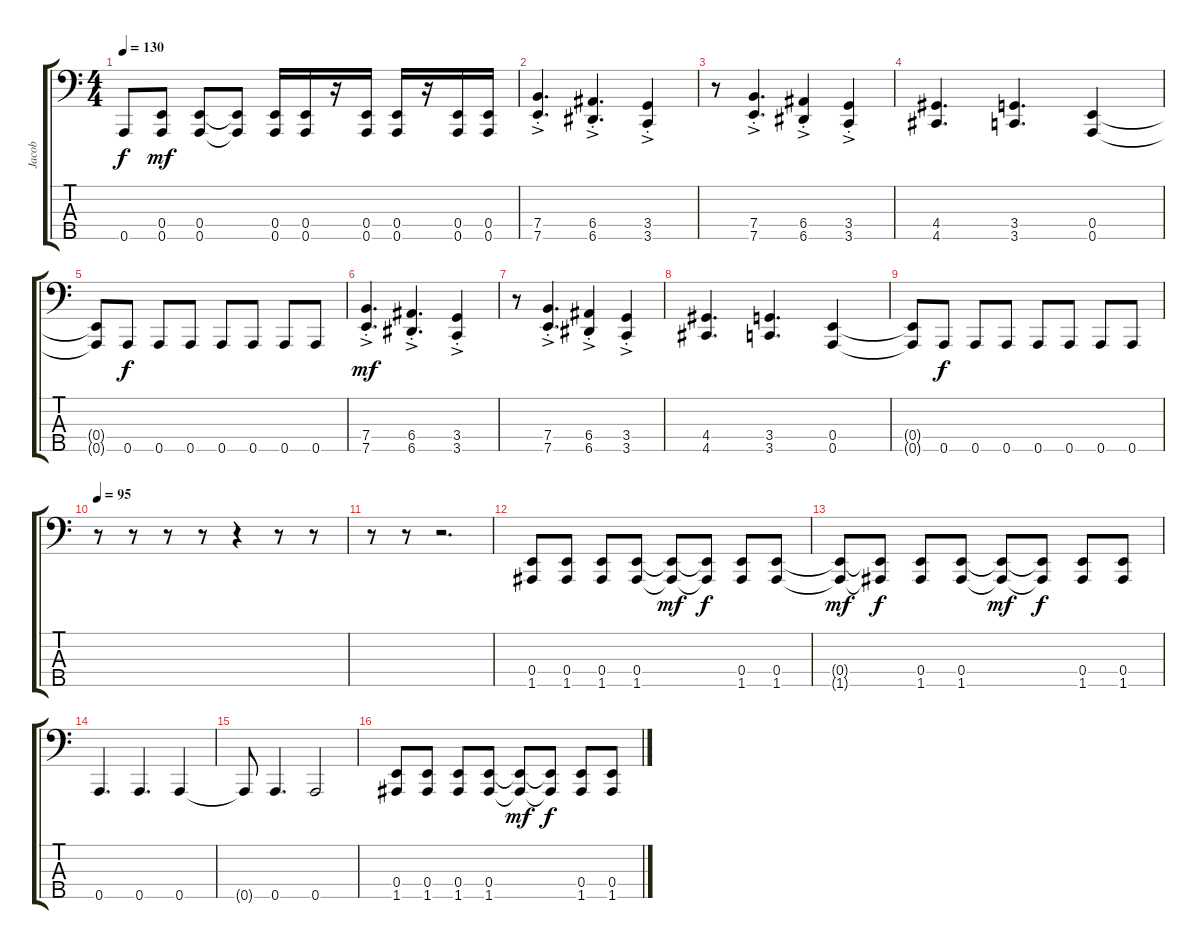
\track ("Jacob" "Jacob") {instrument electricbassfinger}
\staff {score tabs}
\tuning (G2 D2 A1 E1 A0) {hide}
\ts (4 4)
\tempo 130
\clef f4
\ks c
0.5{t}.8{dy f} (0.4 0.5).8{dy mf} (0.4 0.5).8 (0.4{t} 0.5{t}).8 (0.4 0.5).16 (0.4 0.5).16 r.16 (0.4 0.5).16 (0.4 0.5).16 r.16 (0.4 0.5).16 (0.4 0.5).16 |
(7.4{ac st} 7.5{ac st}).4{d} (6.4{ac st} 6.5{ac st}).4{d} (3.4{ac st} 3.5{ac st}).4 |
r.8 (7.4{ac st} 7.5{ac st}).4{d} (6.4{ac st} 6.5{ac st}).4 (3.4{ac st} 3.5{ac st}).4 |
(4.4 4.5).4{d} (3.4 3.5).4{d} (0.4 0.5).4 |
(0.4{t} 0.5{t}).8 0.5.8{dy f} 0.5.8 0.5.8 0.5.8 0.5.8 0.5.8 0.5.8 |
(7.4{ac st} 7.5{ac st}).4{d dy mf} (6.4{ac st} 6.5{ac st}).4{d} (3.4{ac st} 3.5{ac st}).4 |
r.8 (7.4{ac st} 7.5{ac st}).4{d} (6.4{ac st} 6.5{ac st}).4 (3.4{ac st} 3.5{ac st}).4 |
(4.4 4.5).4{d} (3.4 3.5).4{d} (0.4 0.5).4 |
(0.4{t} 0.5{t}).8 0.5.8{dy f} 0.5.8 0.5.8 0.5.8 0.5.8 0.5.8 0.5.8 |
\tempo 95
r.8 r.8 r.8 r.8 r.4 r.8 r.8 |
r.8 r.8 r.2{d} |
(0.4 1.5).8 (0.4 1.5).8 (0.4 1.5).8 (0.4 1.5).8 (0.4{t} 1.5{t}).8{dy mf} (0.4{t} 1.5{t}).8{dy f} (0.4 1.5).8 (0.4 1.5).8 |
(0.4{t} 1.5{t}).8{dy mf} (0.4{t} 1.5{t}).8{dy f} (0.4 1.5).8 (0.4 1.5).8 (0.4{t} 1.5{t}).8{dy mf} (0.4{t} 1.5{t}).8{dy f} (0.4 1.5).8 (0.4 1.5).8 |
0.5.4{d} 0.5.4{d} 0.5.4 |
0.5{t}.8 0.5.4{d} 0.5.2 |
(0.4 1.5).8 (0.4 1.5).8 (0.4 1.5).8 (0.4 1.5).8 (0.4{t} 1.5{t}).8{dy mf} (0.4{t} 1.5{t}).8{dy f} (0.4 1.5).8 (0.4 1.5).8
